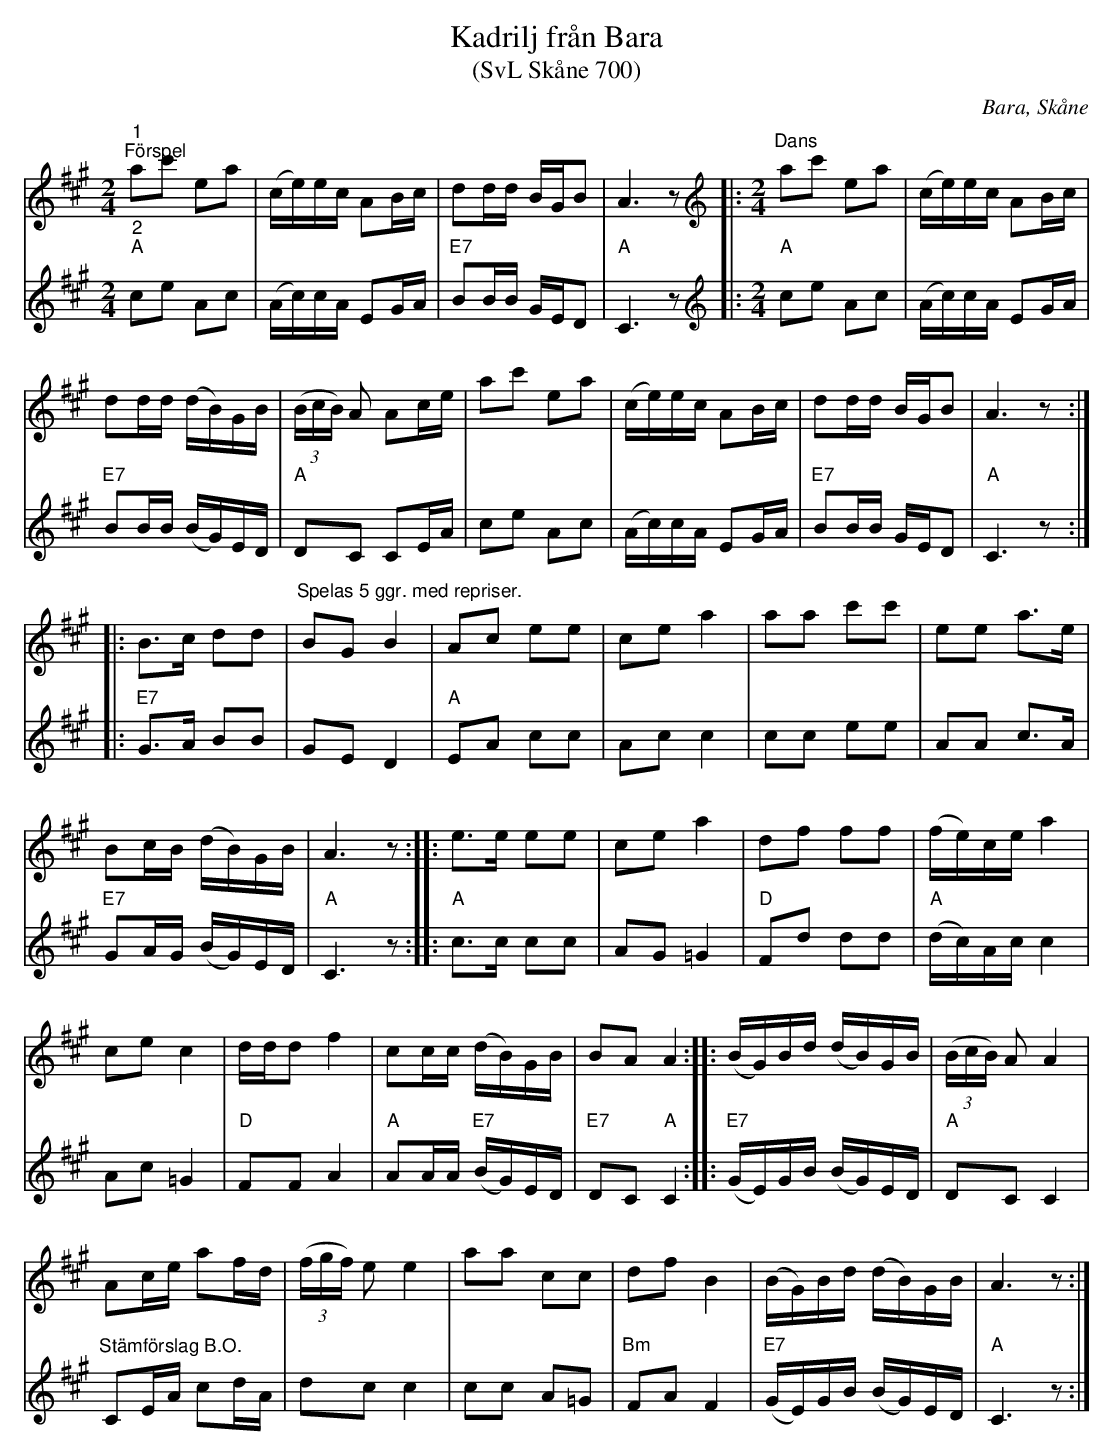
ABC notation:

X:1
T:Kadrilj från Bara
T:(SvL Skåne 700)
O:Bara, Skåne
L:1/8
M:2/4
K:A
V:1
"^1""^Förspel" ac' ea | (c/e/)e/c/ AB/c/ | dd/d/ B/G/B | A3 z |: [K:A][M:2/4][K:treble]"^Dans" ac' ea | (c/e/)e/c/ AB/c/ |
 dd/d/ (d/B/)G/B/ | (3(B/c/B/) A Ac/e/ | ac' ea | (c/e/)e/c/ AB/c/ | dd/d/ B/G/B | A3 z ::
B>c dd | "^Spelas 5 ggr. med repriser."BG B2 | Ac ee | ce a2 | aa c'c' | ee a>e |
 Bc/B/ (d/B/)G/B/ |  A3 z :: e>e ee | ce a2 | df ff | (f/e/)c/e/ a2 |
ce c2 | d/d/d f2 |  cc/c/ (d/B/)G/B/ | BA A2 ::  (B/G/)B/d/ (d/B/)G/B/ | (3(B/c/B/) A A2 |
Ac/e/ af/d/ | (3(f/g/f/) e e2 | aa cc | df B2 | (B/G/)B/d/ (d/B/)G/B/ | A3 z :|
V:2
"^2""A" ce Ac | (A/c/)c/A/ EG/A/ |"E7" BB/B/ G/E/D |"A" C3 z |:
[K:A][M:2/4][K:treble]"A" ce Ac | (A/c/)c/A/ EG/A/ | "E7"BB/B/ (B/G/)E/D/ | "A"DC CE/A/ | ce Ac |
(A/c/)c/A/ EG/A/ |"E7" BB/B/ G/E/D |"A" C3 z ::"E7" G>A BB | GE D2 |"A" EA cc | Ac c2 |
cc ee | AA c>A | "E7"GA/G/ (B/G/)E/D/ | "A"C3 z ::"A" c>c cc | AG =G2 |"D" Fd dd |"A" (d/c/)A/c/ c2 |
Ac =G2 |"D" FF A2 | "A"AA/A/ "E7"(B/G/)E/D/ | "E7" DC "A" C2 :: "E7"(G/E/)G/B/ (B/G/)E/D/ |
 "A"DC C2 |  "^Stämförslag B.O."CE/A/ cd/A/ | dc c2 | cc A=G |"Bm" FA F2 | "E7"  (G/E/)G/B/ (B/G/)E/D/ | "A" C3 z :|
